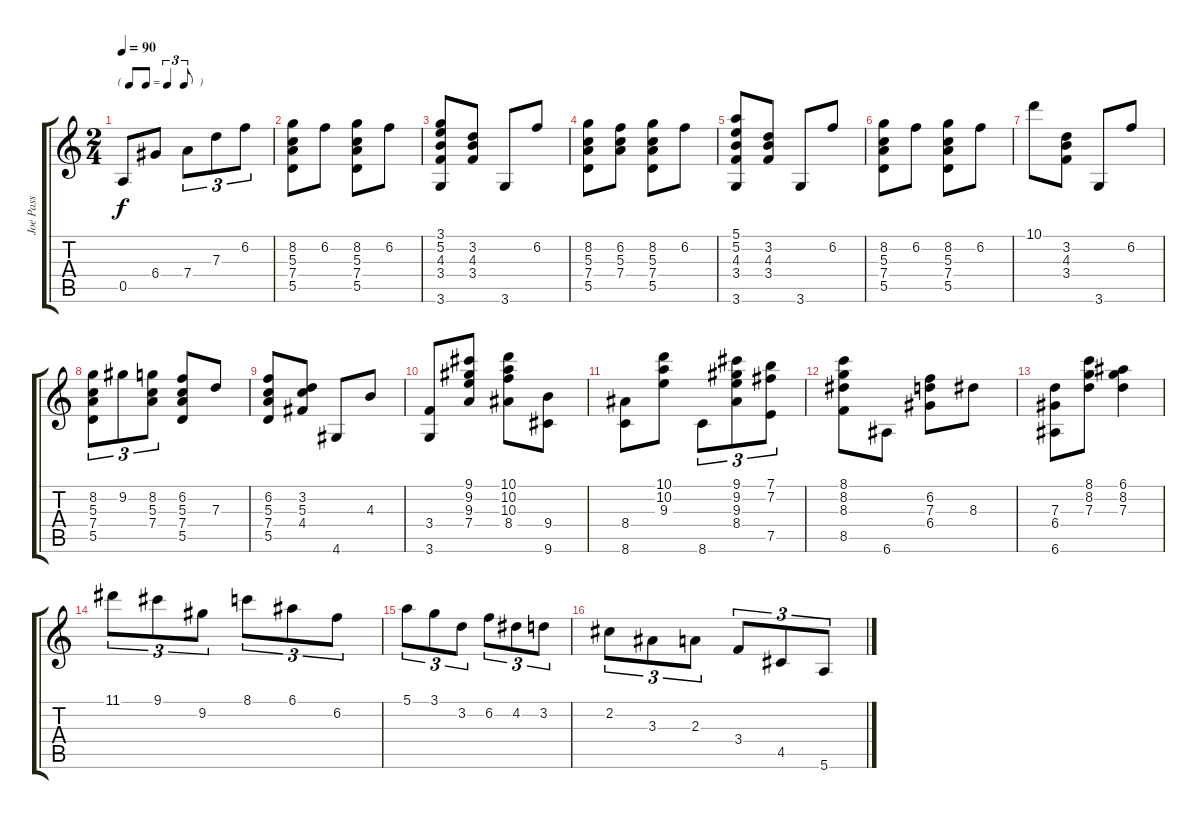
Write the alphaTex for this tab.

\track ("Joe Pass" "Joe Pass") {instrument electricguitarjazz}
\staff {score tabs}
\tuning (E4 B3 G3 D3 A2 E2) {hide}
\ts (2 4)
\tf triplet8th
\tempo 90
\clef g2
\ks c
0.5.8{dy f} 6.4.8 7.4.8{tu (3 2)} 7.3.8{tu (3 2)} 6.2.8{tu (3 2)} |
(8.2 5.3 7.4 5.5).8 6.2.8 (8.2 5.3 7.4 5.5).8 6.2.8 |
(3.1 5.2 4.3 3.4 3.6).8 (3.2 4.3 3.4).8 3.6.8 6.2.8 |
(8.2 5.3 7.4 5.5).8 (6.2 5.3 7.4).8 (8.2 5.3 7.4 5.5).8 6.2.8 |
(5.1 5.2 4.3 3.4 3.6).8 (3.2 4.3 3.4).8 3.6.8 6.2.8 |
(8.2 5.3 7.4 5.5).8 6.2.8 (8.2 5.3 7.4 5.5).8 6.2.8 |
10.1.8 (3.2 4.3 3.4).8 3.6.8 6.2.8 |
(8.2 5.3 7.4 5.5).8{tu (3 2)} 9.2.8{tu (3 2)} (8.2 5.3 7.4).8{tu (3 2)} (6.2 5.3 7.4 5.5).8 7.3.8 |
(6.2 5.3 7.4 5.5).8 (3.2 5.3 4.4).8 4.6.8 4.3.8 |
(3.4 3.6).8 (9.1 9.2 9.3 7.4).8 (10.1 10.2 10.3 8.4).8 (9.4 9.6).8 |
(8.4 8.6).8 (10.1 10.2 9.3).8 8.6.8{tu (3 2)} (9.1 9.2 9.3 8.4).8{tu (3 2)} (7.1 7.2 7.5).8{tu (3 2)} |
(8.1 8.2 8.3 8.5).8 6.6.8 (6.2 7.3 6.4).8 8.3.8 |
(7.3 6.4 6.6).8 (8.1 8.2 7.3).8 (6.1 8.2 7.3).4 |
11.1.8{tu (3 2)} 9.1.8{tu (3 2)} 9.2.8{tu (3 2)} 8.1.8{tu (3 2)} 6.1.8{tu (3 2)} 6.2.8{tu (3 2)} |
5.1.8{tu (3 2)} 3.1.8{tu (3 2)} 3.2.8{tu (3 2)} 6.2.8{tu (3 2)} 4.2.8{tu (3 2)} 3.2.8{tu (3 2)} |
2.2.8{tu (3 2)} 3.3.8{tu (3 2)} 2.3.8{tu (3 2)} 3.4.8{tu (3 2)} 4.5.8{tu (3 2)} 5.6.8{tu (3 2)}
